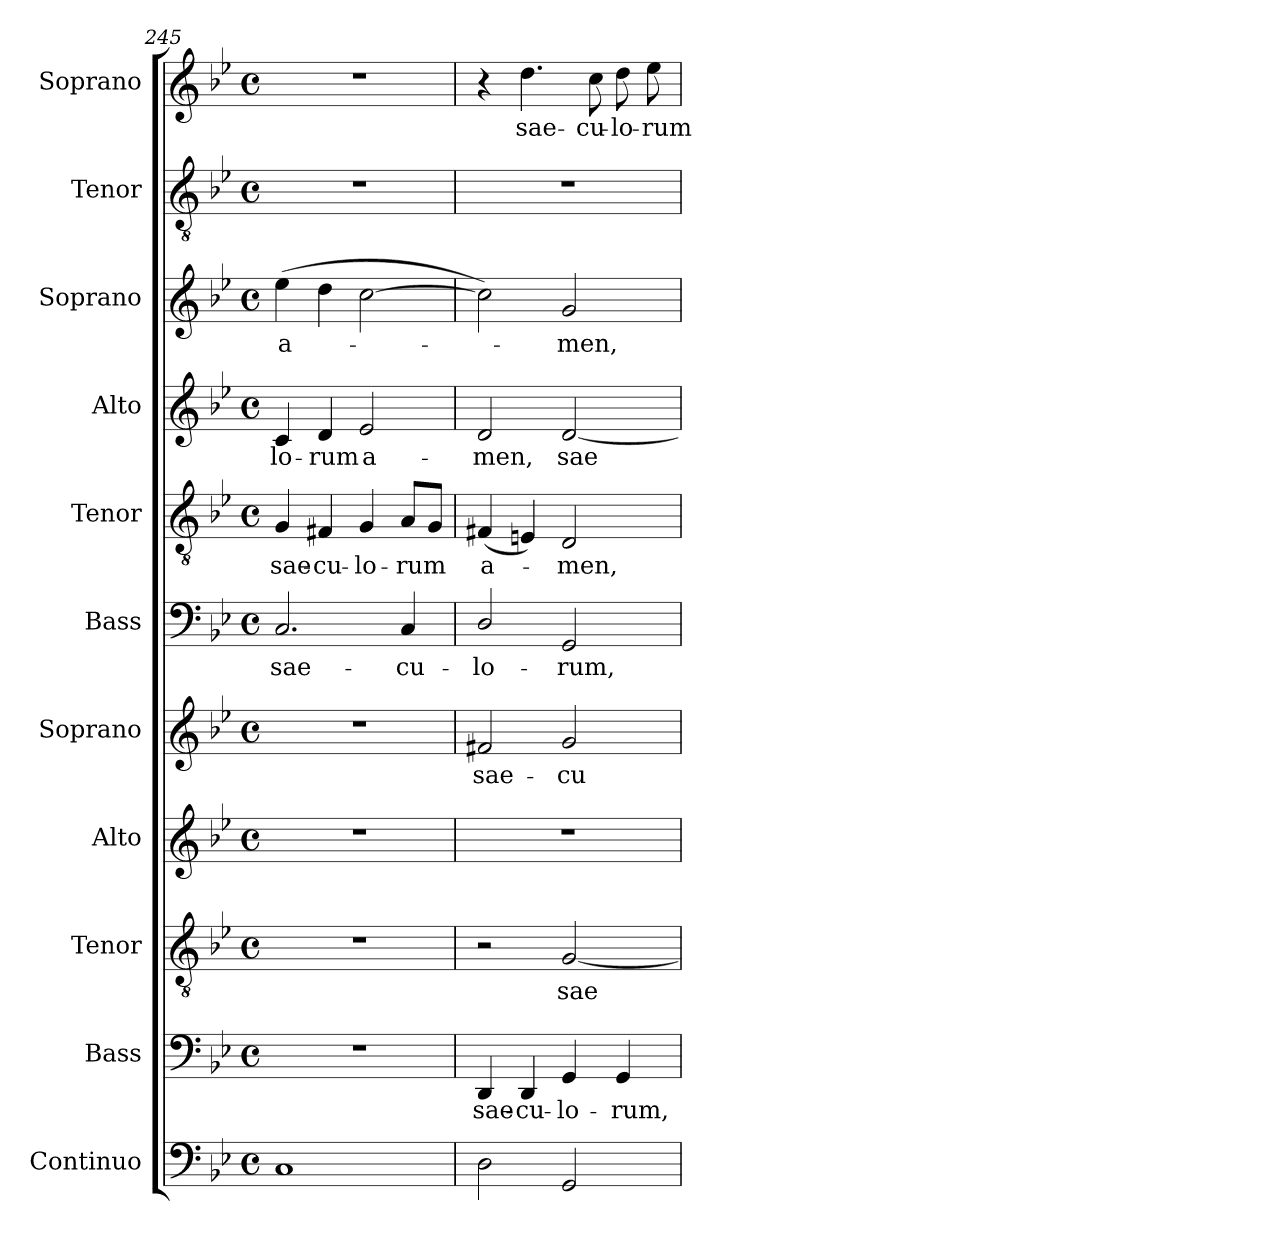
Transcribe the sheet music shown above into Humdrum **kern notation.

**kern	**kern	**text	**kern	**text	**kern	**kern	**text	**kern	**text	**kern	**text	**kern	**text	**kern	**text	**kern	**kern	**text
*part11	*part10	*part10	*part9	*part9	*part8	*part7	*part7	*part6	*part6	*part5	*part5	*part4	*part4	*part3	*part3	*part2	*part1	*part1
*staff11	*staff10	*staff10	*staff9	*staff9	*staff8	*staff7	*staff7	*staff6	*staff6	*staff5	*staff5	*staff4	*staff4	*staff3	*staff3	*staff2	*staff1	*staff1
*I"Continuo	*I"Bass	*	*I"Tenor	*	*I"Alto	*I"Soprano	*	*I"Bass	*	*I"Tenor	*	*I"Alto	*	*I"Soprano	*	*I"Tenor	*I"Soprano	*
*I'Cont.	*I'B.	*	*I'T.	*	*I'A.	*I'S.	*	*I'B.	*	*I'T.	*	*I'A.	*	*I'S.	*	*I'T.	*I'S.	*
!!LO:PB:g=z
*clefF4	*clefF4	*	*clefGv2	*	*clefG2	*clefG2	*	*clefF4	*	*clefGv2	*	*clefG2	*	*clefG2	*	*clefGv2	*clefG2	*
*	*	*	*ITrd7c12	*	*	*	*	*	*	*ITrd7c12	*	*	*	*	*	*ITrd7c12	*	*
*k[b-e-]	*k[b-e-]	*	*k[b-e-]	*	*k[b-e-]	*k[b-e-]	*	*k[b-e-]	*	*k[b-e-]	*	*k[b-e-]	*	*k[b-e-]	*	*k[b-e-]	*k[b-e-]	*
*B-:	*B-:	*	*B-:	*	*B-:	*B-:	*	*B-:	*	*B-:	*	*B-:	*	*B-:	*	*B-:	*B-:	*
*M4/4	*M4/4	*	*M4/4	*	*M4/4	*M4/4	*	*M4/4	*	*M4/4	*	*M4/4	*	*M4/4	*	*M4/4	*M4/4	*
*met(c)	*met(c)	*	*met(c)	*	*met(c)	*met(c)	*	*met(c)	*	*met(c)	*	*met(c)	*	*met(c)	*	*met(c)	*met(c)	*
=245	=245	=245	=245	=245	=245	=245	=245	=245	=245	=245	=245	=245	=245	=245	=245	=245	=245	=245
!	!	!	!	!	!	!	!	!	!LO:LY:b:color=#000000	!	!	!	!	!	!	!	!	!
!	!	!	!	!	!	!	!	!	!	!	!LO:LY:b:color=#000000	!	!	!	!	!	!	!
!	!	!	!	!	!	!	!	!	!	!	!	!	!LO:LY:b:color=#000000	!	!	!	!	!
!	!	!	!	!	!	!	!	!	!	!	!	!	!	!	!LO:LY:b:color=#000000	!	!	!
1Ci	1r	.	1r	.	1r	1r	.	2.Ci/	sae-	4GGi/	sae-	4ci/	-lo-	(4ee-i\	a-	1r	1r	.
!	!	!	!	!	!	!	!	!	!	!	!LO:LY:b:color=#000000	!	!	!	!	!	!	!
!	!	!	!	!	!	!	!	!	!	!	!	!	!LO:LY:b:color=#000000	!	!	!	!	!
.	.	.	.	.	.	.	.	.	.	4FF#Xi/	-cu-	4di/	-rum	4ddi\	.	.	.	.
!	!	!	!	!	!	!	!	!	!	!	!LO:LY:b:color=#000000	!	!	!	!	!	!	!
!	!	!	!	!	!	!	!	!	!	!	!	!	!LO:LY:b:color=#000000	!	!	!	!	!
.	.	.	.	.	.	.	.	.	.	4GGi/	-lo-	2e-i/	a-	[>2cci\	.	.	.	.
!	!	!	!	!	!	!	!	!	!LO:LY:b:color=#000000	!	!	!	!	!	!	!	!	!
!	!	!	!	!	!	!	!	!	!	!	!LO:LY:b:color=#000000	!	!	!	!	!	!	!
.	.	.	.	.	.	.	.	4Ci/	-cu-	8AAi/L	-rum	.	.	.	.	.	.	.
.	.	.	.	.	.	.	.	.	.	8GGi/J	.	.	.	.	.	.	.	.
=246	=246	=246	=246	=246	=246	=246	=246	=246	=246	=246	=246	=246	=246	=246	=246	=246	=246	=246
!	!	!LO:LY:b:color=#000000	!	!	!	!	!	!	!	!	!	!	!	!	!	!	!	!
!	!	!	!	!	!	!	!LO:LY:b:color=#000000	!	!	!	!	!	!	!	!	!	!	!
!	!	!	!	!	!	!	!	!	!LO:LY:b:color=#000000	!	!	!	!	!	!	!	!	!
!	!	!	!	!	!	!	!	!	!	!	!LO:LY:b:color=#000000	!	!	!	!	!	!	!
!	!	!	!	!	!	!	!	!	!	!	!	!	!LO:LY:b:color=#000000	!	!	!	!	!
2Di\	4DDi/	sae-	2r	.	1r	2f#Xi/	sae-	2Di/	-lo-	(4FF#Xi/	a-	2di/	-men,	2cci\])	.	1r	4r	.
!	!	!LO:LY:b:color=#000000	!	!	!	!	!	!	!	!	!	!	!	!	!	!	!	!
!	!	!	!	!	!	!	!	!	!	!	!	!	!	!	!	!	!	!LO:LY:b:color=#000000
.	4DDi/	-cu-	.	.	.	.	.	.	.	4EEi/)	.	.	.	.	.	.	4.ddi\	sae-
!	!	!LO:LY:b:color=#000000	!	!	!	!	!	!	!	!	!	!	!	!	!	!	!	!
!	!	!	!	!LO:LY:b:color=#000000	!	!	!	!	!	!	!	!	!	!	!	!	!	!
!	!	!	!	!	!	!	!LO:LY:b:color=#000000	!	!	!	!	!	!	!	!	!	!	!
!	!	!	!	!	!	!	!	!	!LO:LY:b:color=#000000	!	!	!	!	!	!	!	!	!
!	!	!	!	!	!	!	!	!	!	!	!LO:LY:b:color=#000000	!	!	!	!	!	!	!
!	!	!	!	!	!	!	!	!	!	!	!	!	!LO:LY:b:color=#000000	!	!	!	!	!
!	!	!	!	!	!	!	!	!	!	!	!	!	!	!	!LO:LY:b:color=#000000	!	!	!
2GGi/	4GGi/	-lo-	[<2GGi/	sae-	.	2gi/	-cu-	2GGi/	-rum,	2DDi/	-men,	[<2di/	sae-	2gi/	-men,	.	.	.
!	!	!	!	!	!	!	!	!	!	!	!	!	!	!	!	!	!	!LO:LY:b:color=#000000
.	.	.	.	.	.	.	.	.	.	.	.	.	.	.	.	.	8cci\	-cu-
!	!	!LO:LY:b:color=#000000	!	!	!	!	!	!	!	!	!	!	!	!	!	!	!	!
!	!	!	!	!	!	!	!	!	!	!	!	!	!	!	!	!	!	!LO:LY:b:color=#000000
.	4GGi/	-rum,	.	.	.	.	.	.	.	.	.	.	.	.	.	.	8ddi\	-lo-
!	!	!	!	!	!	!	!	!	!	!	!	!	!	!	!	!	!	!LO:LY:b:color=#000000
.	.	.	.	.	.	.	.	.	.	.	.	.	.	.	.	.	8ee-i\	-rum
=	=	=	=	=	=	=	=	=	=	=	=	=	=	=	=	=	=	=
*-	*-	*-	*-	*-	*-	*-	*-	*-	*-	*-	*-	*-	*-	*-	*-	*-	*-	*-
